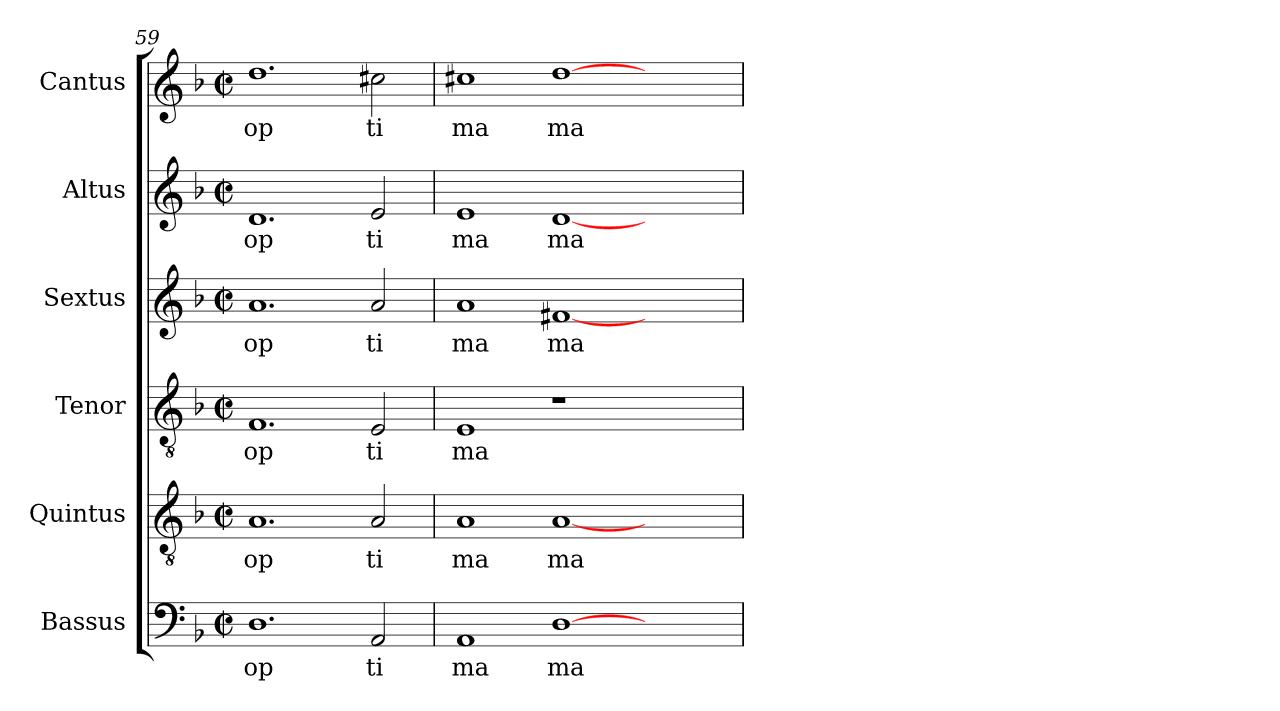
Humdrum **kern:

**kern	**text	**kern	**text	**kern	**text	**kern	**text	**kern	**text	**kern	**text
*part6	*part6	*part5	*part5	*part4	*part4	*part3	*part3	*part2	*part2	*part1	*part1
*staff6	*staff6	*staff5	*staff5	*staff4	*staff4	*staff3	*staff3	*staff2	*staff2	*staff1	*staff1
*I"Bassus	*	*I"Quintus	*	*I"Tenor	*	*I"Sextus	*	*I"Altus	*	*I"Cantus	*
*clefF4	*	*clefGv2	*	*clefGv2	*	*clefG2	*	*clefG2	*	*clefG2	*
*k[b-]	*	*k[b-]	*	*k[b-]	*	*k[b-]	*	*k[b-]	*	*k[b-]	*
*F:	*	*F:	*	*F:	*	*F:	*	*F:	*	*F:	*
*M2/2	*	*M2/2	*	*M2/2	*	*M2/2	*	*M2/2	*	*M2/2	*
*met(c|)	*	*met(c|)	*	*met(c|)	*	*met(c|)	*	*met(c|)	*	*met(c|)	*
=59	=59	=59	=59	=59	=59	=59	=59	=59	=59	=59	=59
!	!LO:LY:b:cj	!	!LO:LY:b:cj	!	!LO:LY:b:cj	!	!LO:LY:b:cj	!	!LO:LY:b:cj	!	!LO:LY:b:cj
1.D	op	1.A	op	1.F	op	1.a	op	1.d	op	1.dd	op
!	!LO:LY:b:cj	!	!LO:LY:b:cj	!	!LO:LY:b:cj	!	!LO:LY:b:cj	!	!LO:LY:b:cj	!	!LO:LY:b:cj
2AA/	ti	2A/	ti	2E/	ti	2a/	ti	2e/	ti	2cc#X\	ti
=60	=60	=60	=60	=60	=60	=60	=60	=60	=60	=60	=60
!	!LO:LY:b:cj	!	!LO:LY:b:cj	!	!LO:LY:b:cj	!	!LO:LY:b:cj	!	!LO:LY:b:cj	!	!LO:LY:b:cj
1AA	ma	1A	ma	1E	ma	1a	ma	1e	ma	1cc#X	ma
!	!LO:LY:b:cj	!	!LO:LY:b:cj	!LO:N:vis=1	!	!	!LO:LY:b:cj	!	!LO:LY:b:cj	!	!LO:LY:b:cj
[>1D	ma	[<1A	ma	0r	.	[<1f#X	ma	[<1d	ma	[>1dd	ma
1ryy	.	1ryy	.	.	.	1ryy	.	1ryy	.	1ryy	.
=	=	=	=	=	=	=	=	=	=	=	=
*-	*-	*-	*-	*-	*-	*-	*-	*-	*-	*-	*-
